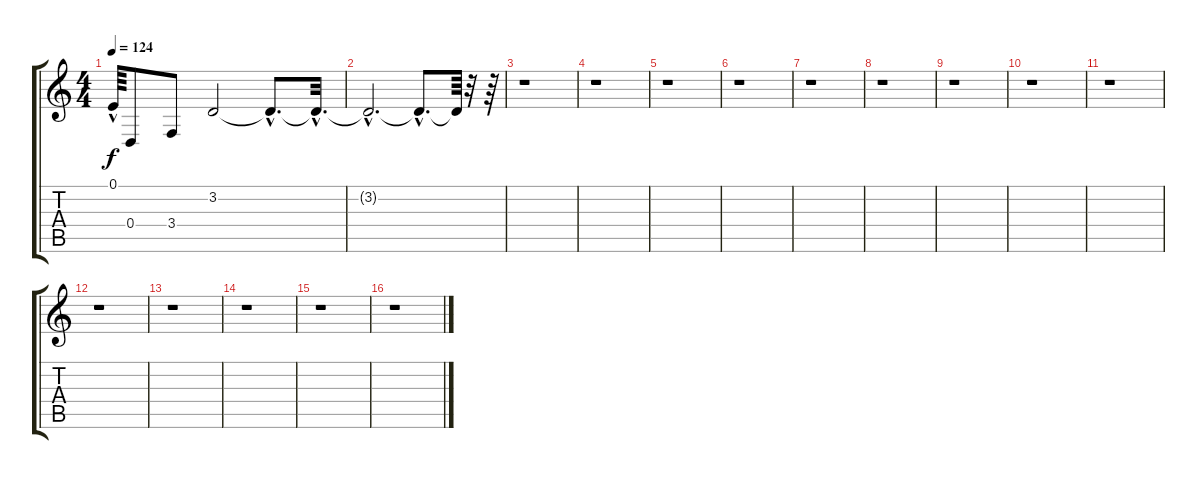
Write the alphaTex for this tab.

\track "" {instrument brightacousticpiano}
\staff {score tabs}
\tuning (E4 B3 G3 D3 A2 E2) {hide}
\ts (4 4)
\tempo 124
\clef g2
\ks c
0.1{hac t}.64{dy f} 0.4.8 3.4.8 3.2.2 3.2{hac t}.8{d} 3.2{hac t}.32{d} |
3.2{hac t}.2{d} 3.2{hac t}.8{d} 3.2{t}.64 r.32 r.64 |
r.1 |
r.1 |
r.1 |
r.1 |
r.1 |
r.1 |
r.1 |
r.1 |
r.1 |
r.1 |
r.1 |
r.1 |
r.1 |
r.1
